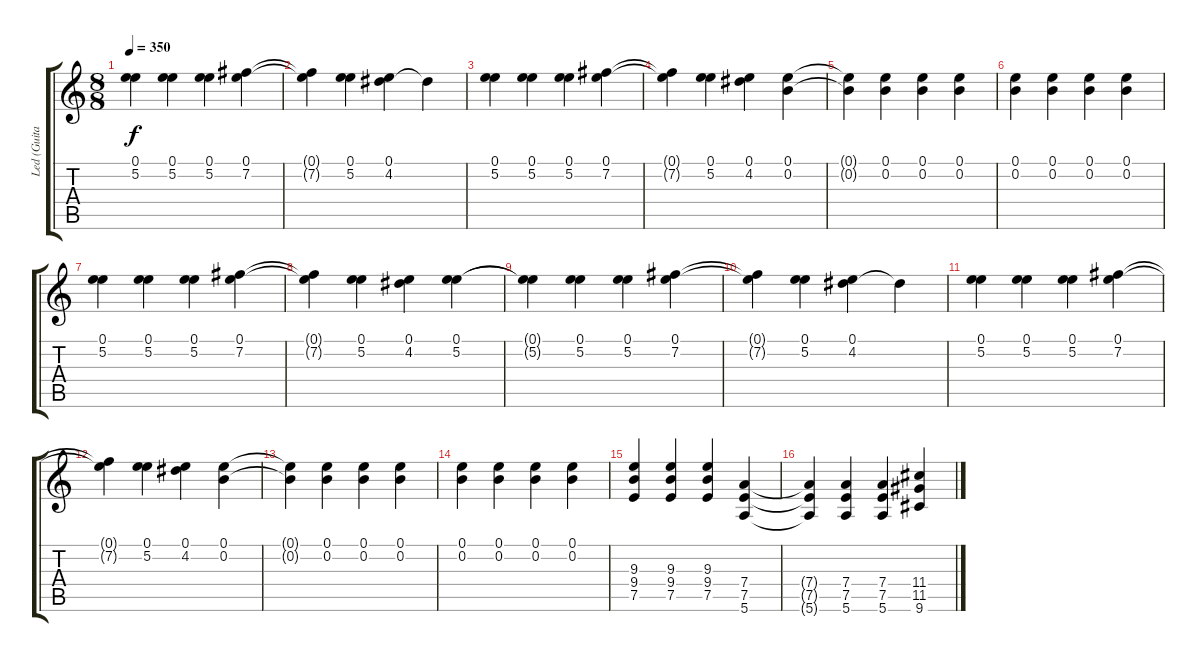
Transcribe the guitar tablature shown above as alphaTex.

\track ("Led (Guitar 2)" "Led (Guita") {instrument electricguitarjazz}
\staff {score tabs}
\tuning (E4 B3 G3 D3 A2 E2) {hide}
\ts (8 8)
\tempo 350
\clef g2
\ks c
(0.1{t} 5.2{t}).4{dy f} (0.1 5.2).4 (0.1 5.2).4 (0.1 7.2).4 |
(0.1{t} 7.2{t}).4 (0.1 5.2).4 (0.1 4.2).4 4.2{t}.4 |
(0.1 5.2).4 (0.1 5.2).4 (0.1 5.2).4 (0.1 7.2).4 |
(0.1{t} 7.2{t}).4 (0.1 5.2).4 (0.1 4.2).4 (0.1 0.2).4 |
(0.1{t} 0.2{t}).4 (0.1 0.2).4 (0.1 0.2).4 (0.1 0.2).4 |
(0.1 0.2).4 (0.1 0.2).4 (0.1 0.2).4 (0.1 0.2).4 |
(0.1 5.2).4 (0.1 5.2).4 (0.1 5.2).4 (0.1 7.2).4 |
(0.1{t} 7.2{t}).4 (0.1 5.2).4 (0.1 4.2).4 (0.1 5.2).4 |
(0.1{t} 5.2{t}).4 (0.1 5.2).4 (0.1 5.2).4 (0.1 7.2).4 |
(0.1{t} 7.2{t}).4 (0.1 5.2).4 (0.1 4.2).4 4.2{t}.4 |
(0.1 5.2).4 (0.1 5.2).4 (0.1 5.2).4 (0.1 7.2).4 |
(0.1{t} 7.2{t}).4 (0.1 5.2).4 (0.1 4.2).4 (0.1 0.2).4 |
(0.1{t} 0.2{t}).4 (0.1 0.2).4 (0.1 0.2).4 (0.1 0.2).4 |
(0.1 0.2).4 (0.1 0.2).4 (0.1 0.2).4 (0.1 0.2).4 |
(9.3 9.4 7.5).4 (9.3 9.4 7.5).4 (9.3 9.4 7.5).4 (7.4 7.5 5.6).4 |
(7.4{t} 7.5{t} 5.6{t}).4 (7.4 7.5 5.6).4 (7.4 7.5 5.6).4 (11.4 11.5 9.6).4
